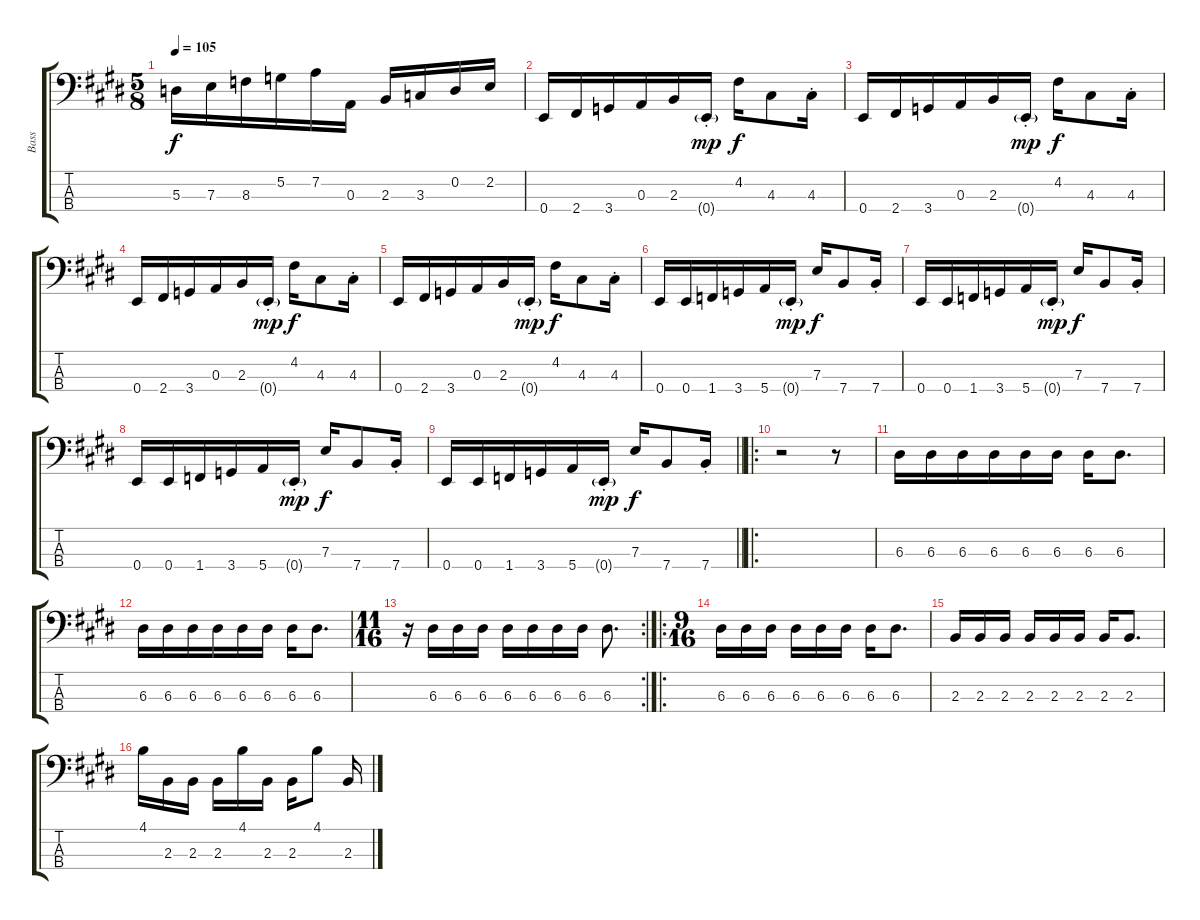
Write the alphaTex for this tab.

\track ("Bass" "Bass") {instrument electricbassfinger}
\staff {score tabs}
\tuning (G2 D2 A1 E1) {hide}
\ts (5 8)
\tempo 105
\clef f4
\ks e
5.3.16{dy f} 7.3.16 8.3.16 5.2.16 7.2.16 0.3.16 2.3.16 3.3.16 0.2.16 2.2.16 |
0.4.16 2.4.16 3.4.16 0.3.16 2.3.16 0.4{g st}.16{dy mp} 4.2.16{dy f} 4.3.8 4.3{st}.16 |
\ks c#minor
0.4.16 2.4.16 3.4.16 0.3.16 2.3.16 0.4{g st}.16{dy mp} 4.2.16{dy f} 4.3.8 4.3{st}.16 |
0.4.16 2.4.16 3.4.16 0.3.16 2.3.16 0.4{g st}.16{dy mp} 4.2.16{dy f} 4.3.8 4.3{st}.16 |
0.4.16 2.4.16 3.4.16 0.3.16 2.3.16 0.4{g st}.16{dy mp} 4.2.16{dy f} 4.3.8 4.3{st}.16 |
\ks e
0.4.16 0.4.16 1.4.16 3.4.16 5.4.16 0.4{g st}.16{dy mp} 7.3.16{dy f} 7.4.8 7.4{st}.16 |
\ks c#minor
0.4.16 0.4.16 1.4.16 3.4.16 5.4.16 0.4{g st}.16{dy mp} 7.3.16{dy f} 7.4.8 7.4{st}.16 |
0.4.16 0.4.16 1.4.16 3.4.16 5.4.16 0.4{g st}.16{dy mp} 7.3.16{dy f} 7.4.8 7.4{st}.16 |
\barLineRight lightlight
0.4.16 0.4.16 1.4.16 3.4.16 5.4.16 0.4{g st}.16{dy mp} 7.3.16{dy f} 7.4.8 7.4{st}.16 |
\ro
\ks e
r.2 r.8 |
\ks c#minor
6.3.16 6.3.16 6.3.16 6.3.16 6.3.16 6.3.16 6.3.16 6.3.8{d} |
6.3.16 6.3.16 6.3.16 6.3.16 6.3.16 6.3.16 6.3.16 6.3.8{d} |
\rc 2
\ts (11 16)
r.16 6.3.16 6.3.16 6.3.16 6.3.16 6.3.16 6.3.16 6.3.16 6.3.8{d} |
\ro
\ts (9 16)
\ks e
6.3.16 6.3.16 6.3.16 6.3.16 6.3.16 6.3.16 6.3.16 6.3.8{d} |
\ks c#minor
2.3.16 2.3.16 2.3.16 2.3.16 2.3.16 2.3.16 2.3.16 2.3.8{d} |
4.1.16 2.3.16 2.3.16 2.3.16 4.1.16 2.3.16 2.3.16 4.1.8 2.3.16
